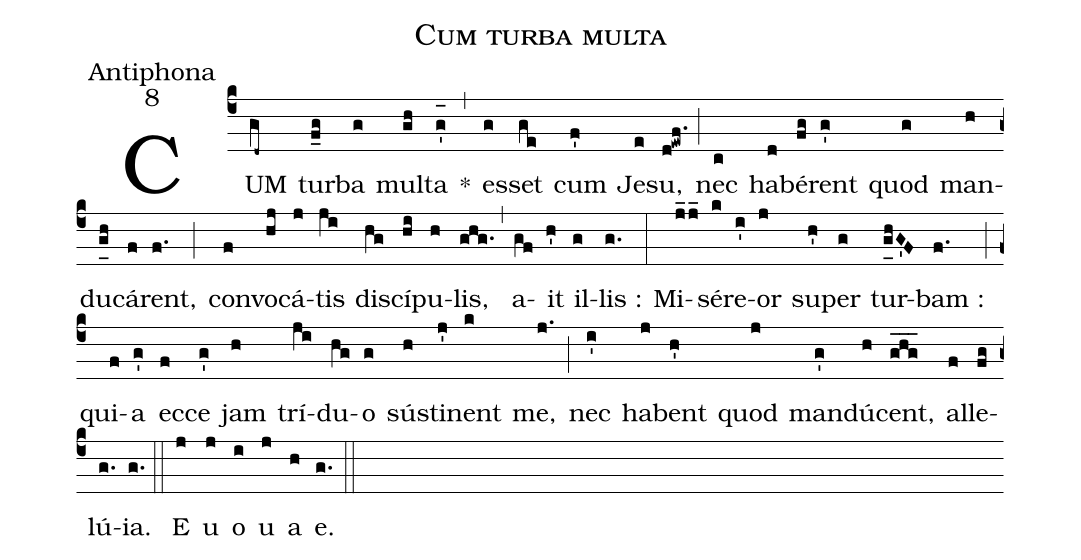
name:Cum turba multa;
office-part:Antiphona;
mode:8;
%%
(c4) CUM(gd~) tur(f_g)ba(g) mul(gh)ta(g'_[oh:h]) *(,) es(g)set(ge) cum(f') Je(e)su,(d!ewf.) (;) nec(c) ha(d)bé(fg)rent(g') quod(g) man(h)du(g_[uh:l]h)cá(f)rent,(f.) (;) con(f)vo(hj)cá(j)tis(ji) di(hg)scí(hi)pu(h)lis,(ghg.) (,) a(gf)it(h') il(g)lis :(g.) (:) Mi(j_2j_)sé(k)re(i')or(j) su(h')per(g) tur(g_[uh:l]hG'F)bam :(f.) (;) qui(f)a(g') ec(f)ce(g') jam(h) trí(ji)du(hg)o(g) sús(h)ti(j')nent(k) me,(j.) (;) nec(i') ha(j)bent(h') quod(j) man(g')dú(h)cent,(ghg___) al(f)le(fg)lú(g.){ia}.(g.) (::) <eu>E(j) u(j) o(i) u(j) a(h) e.</eu>(g.) (::)
